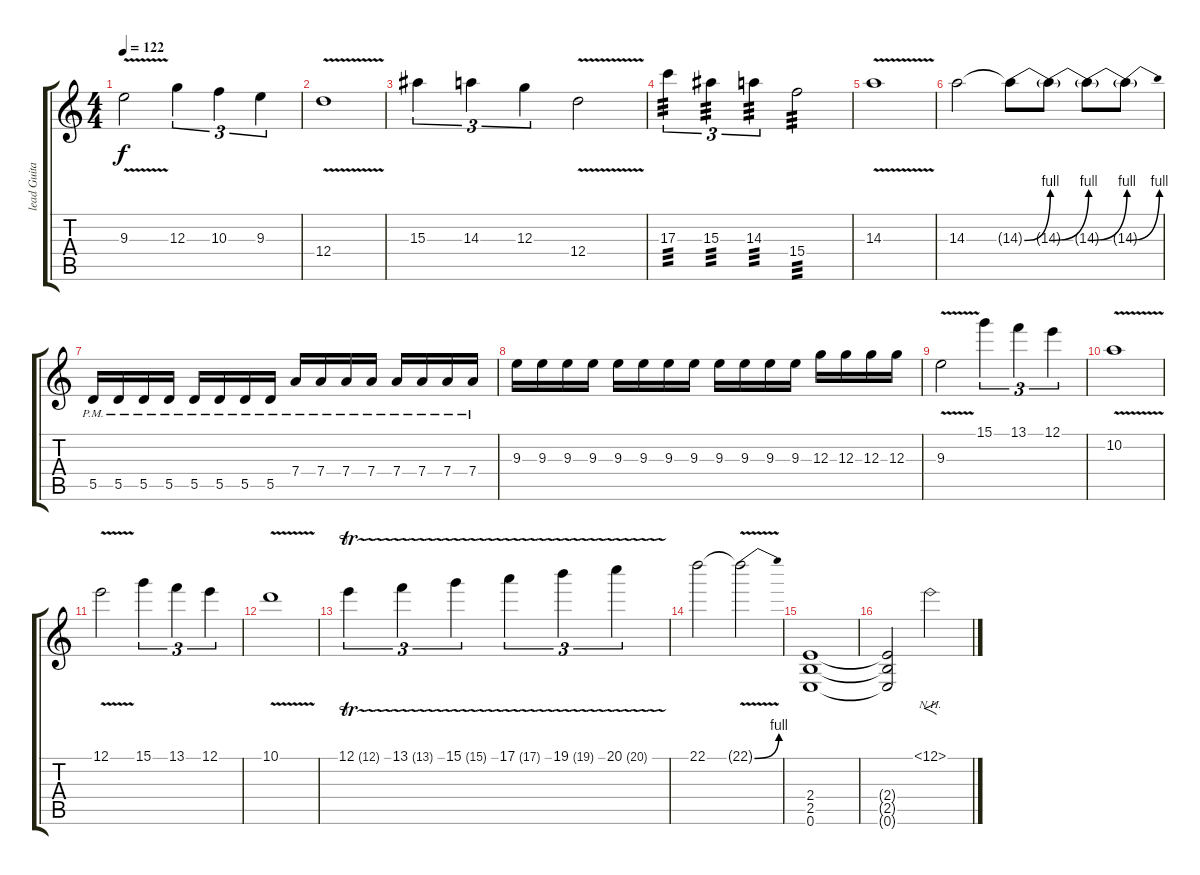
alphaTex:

\track ("lead Guitar" "lead Guita") {instrument distortionguitar}
\staff {score tabs}
\tuning (E4 B3 G3 D3 A2 E2) {hide}
\ts (4 4)
\tempo 122
\clef g2
\ks c
9.3{v}.2{dy f} 12.3.4{tu (3 2)} 10.3.4{tu (3 2)} 9.3.4{tu (3 2)} |
12.4{v}.1 |
15.3.4{tu (3 2)} 14.3.4{tu (3 2)} 12.3.4{tu (3 2)} 12.4{v}.2 |
17.3.4{tu (3 2) tp 3} 15.3.4{tu (3 2) tp 3} 14.3.4{tu (3 2) tp 3} 15.4.2{tp 3} |
14.3{v}.1 |
14.3.2 14.3{be (bend 0 0 60 4) t}.8 14.3{be (bend 0 0 60 4) t}.8 14.3{be (bend 0 0 60 4) t}.8 14.3{be (bend 0 0 60 4) t}.8 |
5.5{pm}.16 5.5{pm}.16 5.5{pm}.16 5.5{pm}.16 5.5{pm}.16 5.5{pm}.16 5.5{pm}.16 5.5{pm}.16 7.4{pm}.16 7.4{pm}.16 7.4{pm}.16 7.4{pm}.16 7.4{pm}.16 7.4{pm}.16 7.4{pm}.16 7.4{pm}.16 |
9.3.16 9.3.16 9.3.16 9.3.16 9.3.16 9.3.16 9.3.16 9.3.16 9.3.16 9.3.16 9.3.16 9.3.16 12.3.16 12.3.16 12.3.16 12.3.16 |
9.3{v}.2 15.1.4{tu (3 2)} 13.1.4{tu (3 2)} 12.1.4{tu (3 2)} |
10.2{v}.1 |
12.1{v}.2 15.1.4{tu (3 2)} 13.1.4{tu (3 2)} 12.1.4{tu (3 2)} |
10.1{v}.1 |
12.1{tr (12 64)}.4{tu (3 2)} 13.1{tr (13 64)}.4{tu (3 2)} 15.1{tr (15 64)}.4{tu (3 2)} 17.1{tr (17 64)}.4{tu (3 2)} 19.1{tr (19 64)}.4{tu (3 2)} 20.1{tr (20 64)}.4{tu (3 2)} |
22.1.2 22.1{be (bend 0 0 60 4) v t}.2 |
(2.4 2.5 0.6).1{instrument distortionguitar} |
(2.4{t} 2.5{t} 0.6{t}).2 12.1{nh}.2{f}
